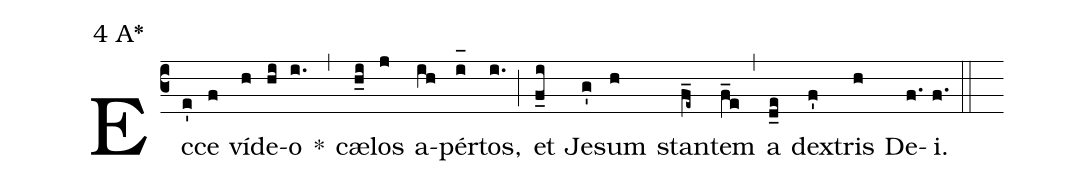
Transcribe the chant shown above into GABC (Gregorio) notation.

mode:4 A*;
%%
(c3) Ec(e')ce(f) ví(h)de(hi)o(i.) *(,) cæ(h_i)los(j) a(ih)pér(i_[oh:h])tos,(i.) (;) et(f_i) Je(g')sum(h) stan(f_e~)tem(f_e) (,) a(d_e) dex(f')tris(h) De(f.)i.(f.) (::)
